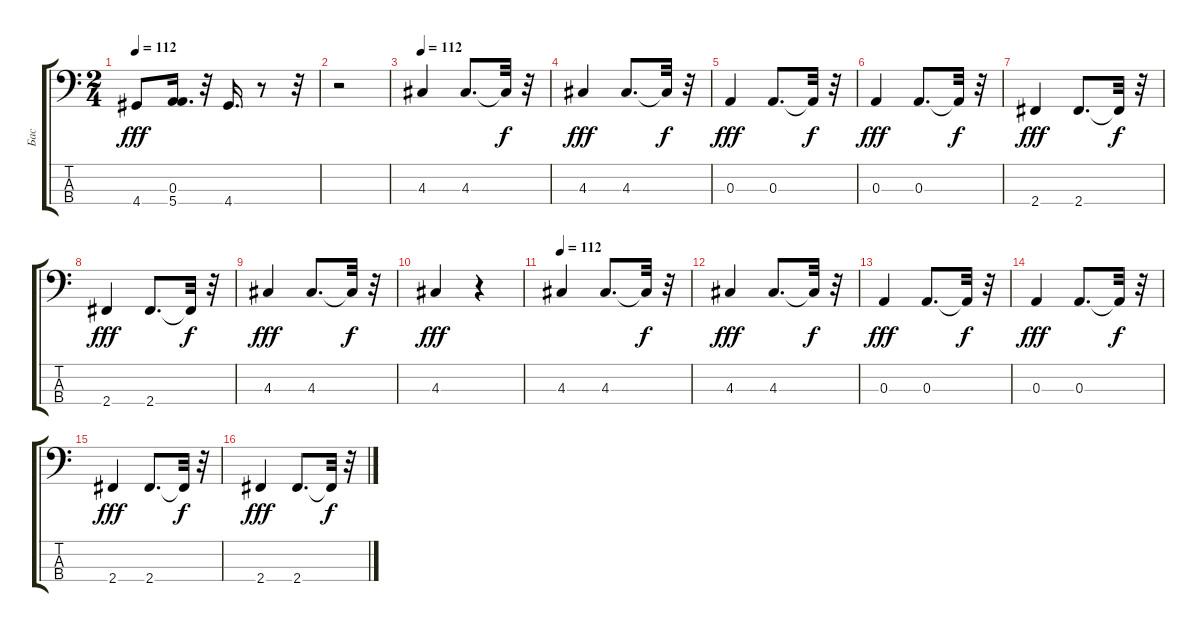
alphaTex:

\track ("Бас" "Бас") {instrument electricbassfinger}
\staff {score tabs}
\tuning (G2 D2 A1 E1) {hide}
\ts (2 4)
\tempo 112
\clef f4
\ks c
4.4.8{dy fff} (0.3 5.4).16{d} r.32 4.4.16{d} r.8 r.32 |
r.2 |
\tempo 112
4.3.4 4.3.8{d} 4.3{t}.32{dy f} r.32 |
4.3.4{dy fff} 4.3.8{d} 4.3{t}.32{dy f} r.32 |
0.3.4{dy fff} 0.3.8{d} 0.3{t}.32{dy f} r.32 |
0.3.4{dy fff} 0.3.8{d} 0.3{t}.32{dy f} r.32 |
2.4.4{dy fff} 2.4.8{d} 2.4{t}.32{dy f} r.32 |
2.4.4{dy fff} 2.4.8{d} 2.4{t}.32{dy f} r.32 |
4.3.4{dy fff} 4.3.8{d} 4.3{t}.32{dy f} r.32 |
4.3.4{dy fff} r.4 |
\tempo 112
4.3.4 4.3.8{d} 4.3{t}.32{dy f} r.32 |
4.3.4{dy fff} 4.3.8{d} 4.3{t}.32{dy f} r.32 |
0.3.4{dy fff} 0.3.8{d} 0.3{t}.32{dy f} r.32 |
0.3.4{dy fff} 0.3.8{d} 0.3{t}.32{dy f} r.32 |
2.4.4{dy fff} 2.4.8{d} 2.4{t}.32{dy f} r.32 |
2.4.4{dy fff} 2.4.8{d} 2.4{t}.32{dy f} r.32
